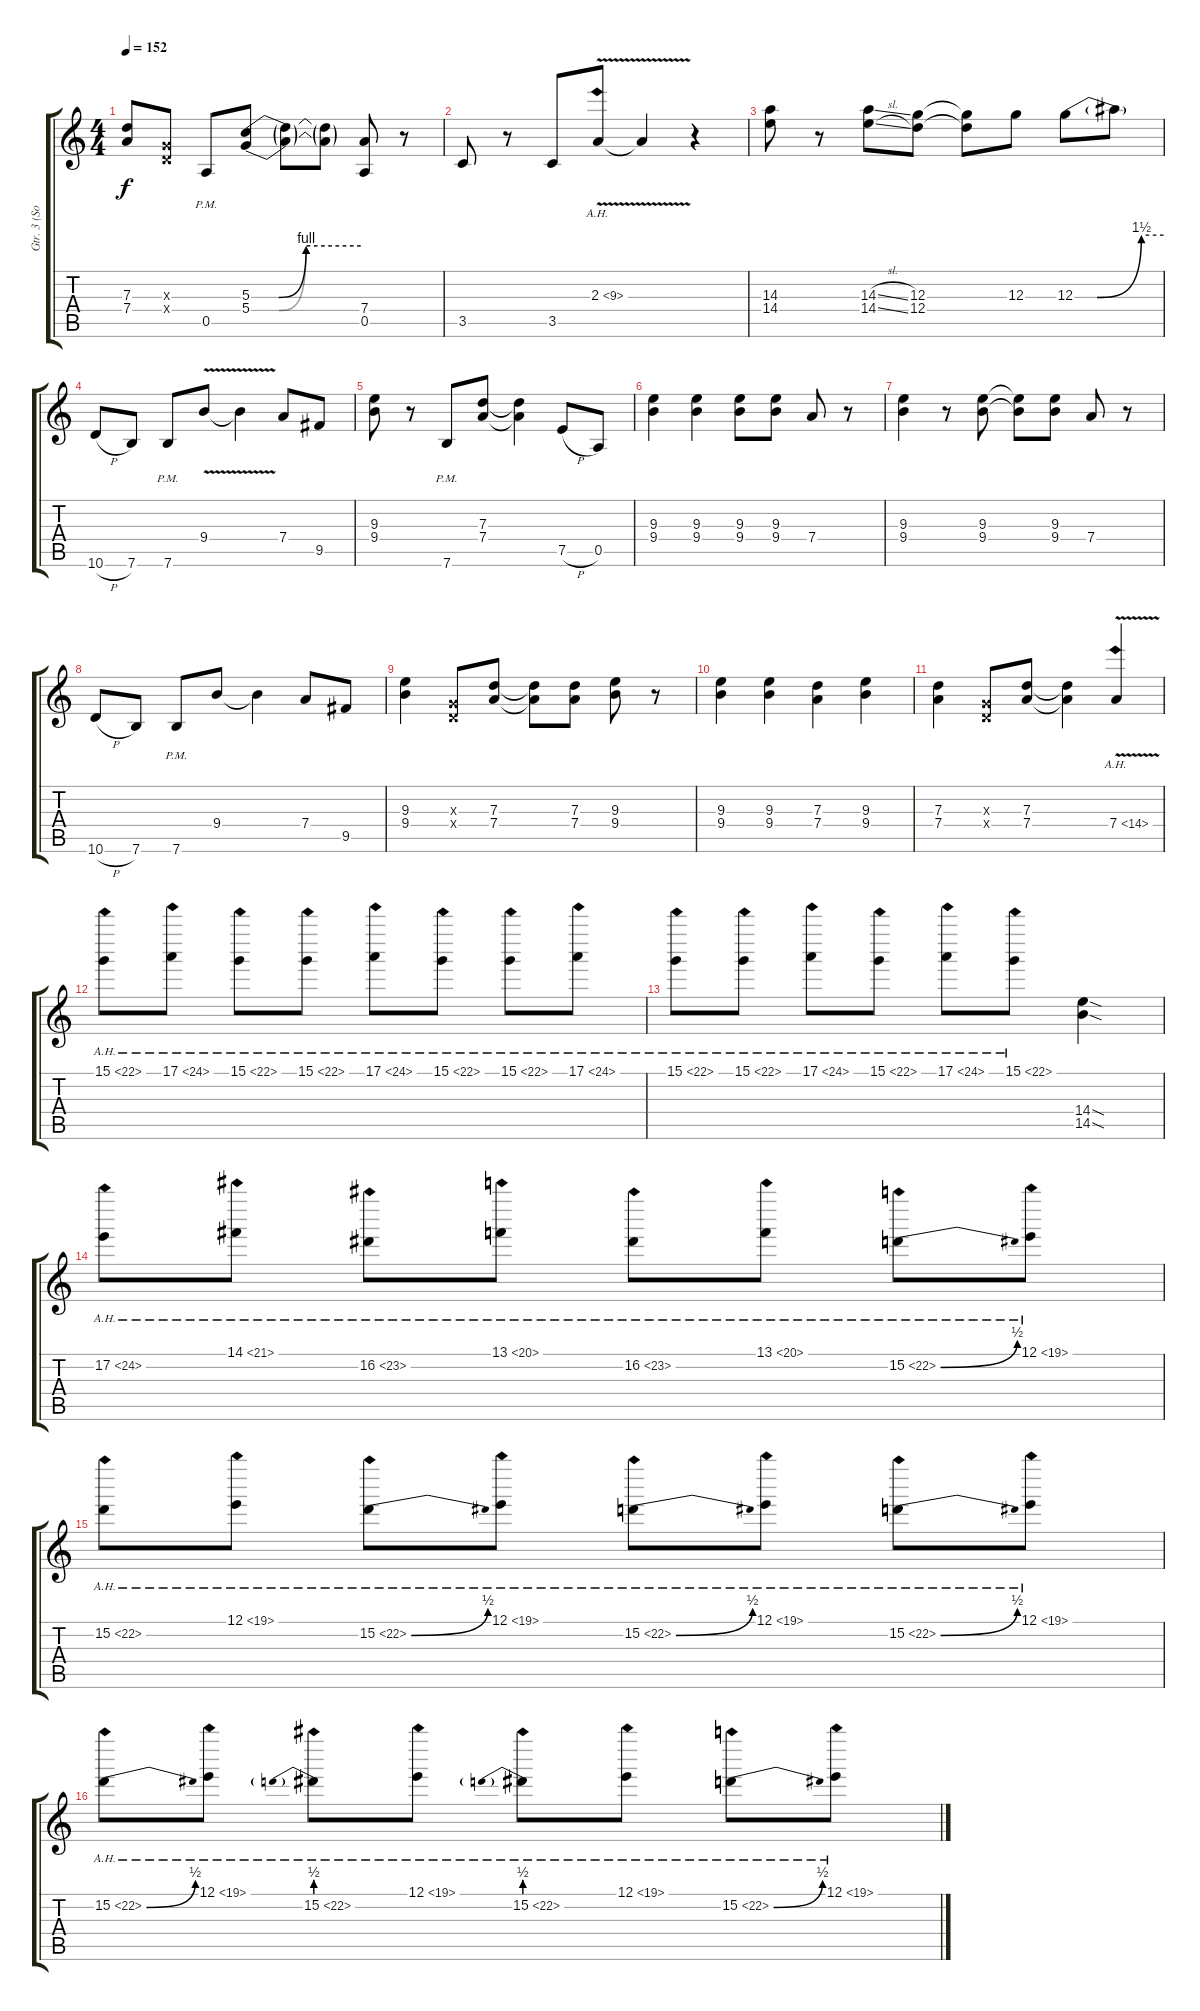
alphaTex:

\track ("Gtr. 3 (Solo)" "Gtr. 3 (So") {instrument distortionguitar}
\staff {score tabs}
\tuning (E4 B3 G3 D3 A2 E2) {hide}
\ts (4 4)
\tempo 152
\clef g2
\ks c
(7.3 7.4).8{dy f} (0.3{x} 0.4{x}).8 0.5{pm}.8 (5.3{be (custom 0 0 15 0 30 4 60 4)} 5.4{be (custom 0 0 15 0 30 4 60 4)}).8 (5.3{t} 5.4{t}).8 (5.3{t} 5.4{t}).8 (7.4 0.5).8 r.8 |
3.5.8 r.8 3.5.8 2.3{ah 7 v}.8 2.3{t}.4 r.4 |
(14.3 14.4).8 r.8 (14.3{sl} 14.4{sl}).8 (12.3 12.4).8 (12.3{t} 12.4{t}).8 12.3.8 12.3{be (custom 0 0 15 0 45 6 60 6)}.8 12.3{t}.8 |
10.6{h}.8 7.6.8 7.6{pm}.8 9.4{v}.8 9.4{t}.4 7.4.8 9.5.8 |
(9.3 9.4).8 r.8 7.6{pm}.8 (7.3 7.4).8 (7.3{t} 7.4{t}).4 7.5{h}.8 0.5.8 |
(9.3 9.4).4 (9.3 9.4).4 (9.3 9.4).8 (9.3 9.4).8 7.4.8 r.8 |
(9.3 9.4).4 r.8 (9.3 9.4).8 (9.3{t} 9.4{t}).8 (9.3 9.4).8 7.4.8 r.8 |
10.6{h}.8 7.6.8 7.6{pm}.8 9.4.8 9.4{t}.4 7.4.8 9.5.8 |
(9.3 9.4).4 (0.3{x} 0.4{x}).8 (7.3 7.4).8 (7.3{t} 7.4{t}).8 (7.3 7.4).8 (9.3 9.4).8 r.8 |
(9.3 9.4).4 (9.3 9.4).4 (7.3 7.4).4 (9.3 9.4).4 |
(7.3 7.4).4 (0.3{x} 0.4{x}).8 (7.3 7.4).8 (7.3{t} 7.4{t}).4 7.4{ah 7 v}.4 |
15.1{ah 7}.8 17.1{ah 7}.8 15.1{ah 7}.8 15.1{ah 7}.8 17.1{ah 7}.8 15.1{ah 7}.8 15.1{ah 7}.8 17.1{ah 7}.8 |
15.1{ah 7}.8 15.1{ah 7}.8 17.1{ah 7}.8 15.1{ah 7}.8 17.1{ah 7}.8 15.1{ah 7}.8 (14.4{sod} 14.5{sod}).4 |
17.2{ah 7}.8 14.1{ah 7}.8 16.2{ah 7}.8 13.1{ah 7}.8 16.2{ah 7}.8 13.1{ah 7}.8 15.2{be (bend 0 0 60 2) ah 7}.8 12.1{ah 7}.8 |
15.2{ah 7}.8 12.1{ah 7}.8 15.2{be (bend 0 0 60 2) ah 7}.8 12.1{ah 7}.8 15.2{be (bend 0 0 60 2) ah 7}.8 12.1{ah 7}.8 15.2{be (bend 0 0 60 2) ah 7}.8 12.1{ah 7}.8 |
15.2{be (bend 0 0 60 2) ah 7}.8 12.1{ah 7}.8 15.2{be (prebend 0 2 60 2) ah 7}.8 12.1{ah 7}.8 15.2{be (prebend 0 2 60 2) ah 7}.8 12.1{ah 7}.8 15.2{be (bend 0 0 60 2) ah 7}.8 12.1{ah 7}.8
